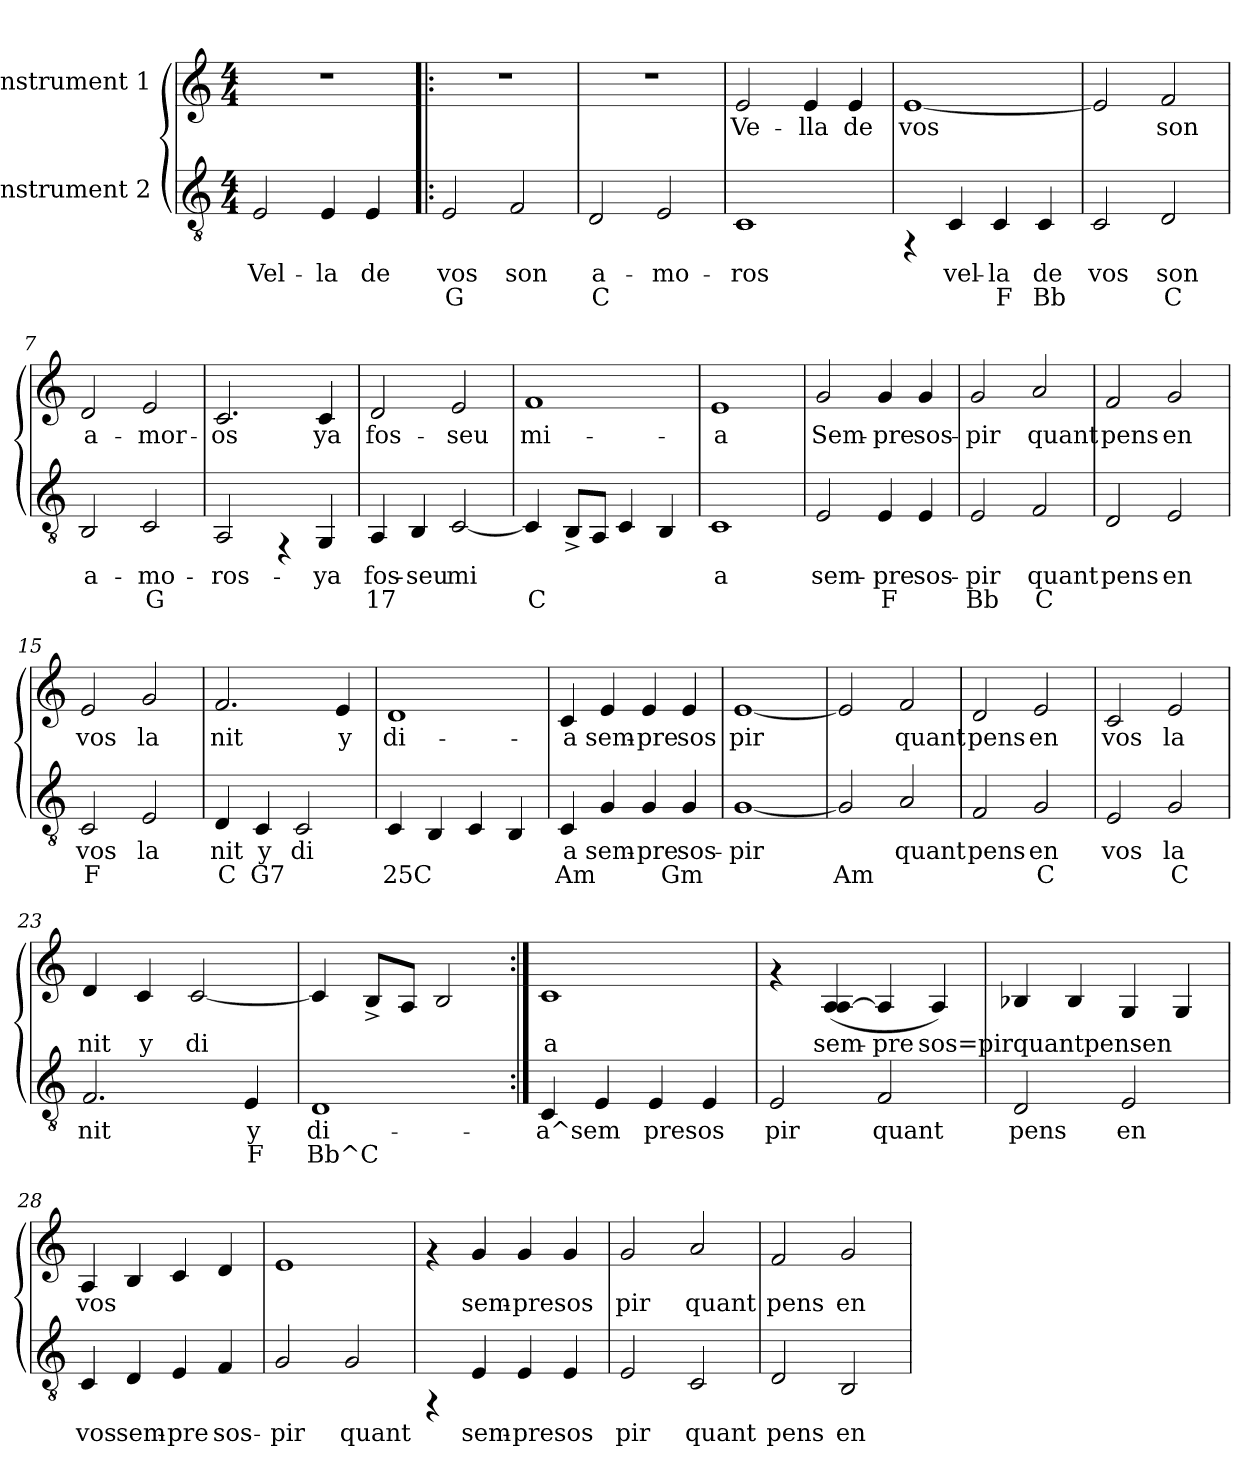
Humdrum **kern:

**kern	**text	**text	**kern	**text
*part2	*part2	*part2	*part1	*part1
*staff2	*staff2	*staff2	*staff1	*staff1
*I"Instrument 2	*	*	*I"Instrument 1	*
!!LO:PB:g=z
*stria5	*	*	*stria5	*
*clefGv2	*	*	*clefG2	*
*k[]	*	*	*k[]	*
*C:	*	*	*C:	*
*M4/4	*	*	*M4/4	*
=1	=1	=1	=1	=1
!	!LO:LY:b:cj	!	!	!
2E/	Vel-	.	1r	.
!	!LO:LY:b:cj	!	!	!
4E/	-la	.	.	.
!	!LO:LY:b:cj	!	!	!
4E/	de	.	.	.
=2!|:	=2!|:	=2!|:	=2!|:	=2!|:
!	!LO:LY:b:cj	!LO:LY:b:cj	!	!
2E/	vos	G	1r	.
!	!LO:LY:b:cj	!LO:LY:b:cj	!	!
2F/	son	.	.	.
=3	=3	=3	=3	=3
!	!LO:LY:b:cj	!LO:LY:b:cj	!	!
2D/	a-	-C	1r	.
!	!LO:LY:b:cj	!LO:LY:b:cj	!	!
2E/	mo-	-	.	.
=4	=4	=4	=4	=4
!	!LO:LY:b:cj	!	!	!LO:LY:b:cj
1C	ros	.	2e/	Ve-
!	!	!	!	!LO:LY:b:cj
.	.	.	4e/	-lla
!	!	!	!	!LO:LY:b:cj
.	.	.	4e/	de
=5	=5	=5	=5	=5
!	!	!	!	!LO:LY:b:cj
4rFF	.	.	[<1e	vos
!	!LO:LY:b:cj	!LO:LY:b:cj	!	!
4C/	vel-	-	.	.
!	!LO:LY:b:cj	!LO:LY:b:cj	!	!
4C/	la	F	.	.
!	!LO:LY:b:cj	!LO:LY:b:cj	!	!
4C/	de	Bb	.	.
=6	=6	=6	=6	=6
!	!LO:LY:b:cj	!LO:LY:b:cj	!	!LO:LY:b:cj
2C/	vos	.	2e/]	.
!	!LO:LY:b:cj	!LO:LY:b:cj	!	!LO:LY:b:cj
2D/	son	C	2f/	son
=7	=7	=7	=7	=7
!	!LO:LY:b:cj	!LO:LY:b:cj	!	!LO:LY:b:cj
2BB/	a-	--	2d/	a-
!	!LO:LY:b:cj	!LO:LY:b:cj	!	!LO:LY:b:cj
2C/	-mo-	-G	2e/	-mor-
=8	=8	=8	=8	=8
!	!LO:LY:b:cj	!	!	!LO:LY:b:cj
2AA/	ros-	.	2.c/	-os
4rFF	.	.	.	.
!	!LO:LY:b:cj	!	!	!LO:LY:b:cj
4GG/	-ya	.	4c/	ya
!!LO:LB:g=z
=9	=9	=9	=9	=9
!	!LO:LY:b:cj	!LO:LY:b:cj	!	!LO:LY:b:cj
4AA/	fos-	-17	2d/	fos-
!	!LO:LY:b:cj	!LO:LY:b:cj	!	!
4BB/	seu	.	.	.
!	!LO:LY:b:cj	!LO:LY:b:cj	!	!LO:LY:b:cj
[<2C/	mi-	-	2e/	-seu
=10	=10	=10	=10	=10
!	!LO:LY:b:cj	!LO:LY:b:cj	!	!LO:LY:b:cj
4C/]	-	-C	1f	mi-
!	!LO:LY:b:cj	!LO:LY:b:cj	!	!
8BB^>/L	-	-	.	.
!	!LO:LY:b:cj	!LO:LY:b:cj	!	!
8AA/J	-	-	.	.
!	!LO:LY:b:cj	!LO:LY:b:cj	!	!
4C/	-	-	.	.
!	!LO:LY:b:cj	!LO:LY:b:cj	!	!
4BB/	-	-	.	.
=11	=11	=11	=11	=11
!	!LO:LY:b:cj	!	!	!LO:LY:b:cj
1C	a	.	1e	-a
=12	=12	=12	=12	=12
!	!LO:LY:b:cj	!LO:LY:b:cj	!	!LO:LY:b:cj
2E/	sem-	-	2g/	Sem-
!	!LO:LY:b:cj	!LO:LY:b:cj	!	!LO:LY:b:cj
4E/	pre	F	4g/	-pre
!	!LO:LY:b:cj	!LO:LY:b:cj	!	!LO:LY:b:cj
4E/	sos-	-	4g/	sos-
=13	=13	=13	=13	=13
!	!LO:LY:b:cj	!LO:LY:b:cj	!	!LO:LY:b:cj
2E/	pir	Bb	2g/	-pir
!	!LO:LY:b:cj	!LO:LY:b:cj	!	!LO:LY:b:cj
2F/	quant	C	2a/	quant
=14	=14	=14	=14	=14
!	!LO:LY:b:cj	!	!	!LO:LY:b:cj
2D/	pens	.	2f/	pens
!	!LO:LY:b:cj	!	!	!LO:LY:b:cj
2E/	en	.	2g/	en
=15	=15	=15	=15	=15
!	!LO:LY:b:cj	!LO:LY:b:cj	!	!LO:LY:b:cj
2C/	vos	F	2e/	vos
!	!LO:LY:b:cj	!LO:LY:b:cj	!	!LO:LY:b:cj
2E/	la	.	2g/	la
=16	=16	=16	=16	=16
!	!LO:LY:b:cj	!LO:LY:b:cj	!	!LO:LY:b:cj
4D/	nit	C	2.f/	nit
!	!LO:LY:b:cj	!LO:LY:b:cj	!	!
4C/	y	G7	.	.
!	!LO:LY:b:cj	!LO:LY:b:cj	!	!
2C/	di	.	.	.
!	!	!	!	!LO:LY:b:cj
.	.	.	4e/	y
!!LO:LB:g=z
=17	=17	=17	=17	=17
!	!LO:LY:b:cj	!LO:LY:b:cj	!	!LO:LY:b:cj
4C/	.	25C	1d	di-
!	!LO:LY:b:cj	!LO:LY:b:cj	!	!
4BB/	.	.	.	.
!	!LO:LY:b:cj	!LO:LY:b:cj	!	!
4C/	.	.	.	.
!	!LO:LY:b:cj	!LO:LY:b:cj	!	!
4BB/	.	.	.	.
=18	=18	=18	=18	=18
!	!LO:LY:b:cj	!LO:LY:b:cj	!	!LO:LY:b:cj
4C/	a	Am	4c/	-a
!	!LO:LY:b:cj	!LO:LY:b:cj	!	!LO:LY:b:cj
4G/	sem-	--	4e/	sem-
!	!LO:LY:b:cj	!LO:LY:b:cj	!	!LO:LY:b:cj
4G/	-pre	-	4e/	-pre
!	!LO:LY:b:cj	!LO:LY:b:cj	!	!LO:LY:b:cj
4G/	-sos-	-Gm	4e/	sos
=19	=19	=19	=19	=19
!	!LO:LY:b:cj	!	!	!LO:LY:b:cj
[<1G	pir	.	[<1e	pir
=20	=20	=20	=20	=20
!	!LO:LY:b:cj	!LO:LY:b:cj	!	!LO:LY:b:cj
2G/]	.	Am	2e/]	.
!	!LO:LY:b:cj	!LO:LY:b:cj	!	!LO:LY:b:cj
2A/	quant	.	2f/	quant
=21	=21	=21	=21	=21
!	!LO:LY:b:cj	!LO:LY:b:cj	!	!LO:LY:b:cj
2F/	pens	.	2d/	pens
!	!LO:LY:b:cj	!LO:LY:b:cj	!	!LO:LY:b:cj
2G/	en	C	2e/	en
=22	=22	=22	=22	=22
!	!LO:LY:b:cj	!LO:LY:b:cj	!	!LO:LY:b:cj
2E/	vos	.	2c/	vos
!	!LO:LY:b:cj	!LO:LY:b:cj	!	!LO:LY:b:cj
2G/	la	C	2e/	la
=23	=23	=23	=23	=23
!	!LO:LY:b:cj	!LO:LY:b:cj	!	!LO:LY:b:cj
2.F/	nit	.	4d/	nit
!	!	!	!	!LO:LY:b:cj
.	.	.	4c/	y
!	!	!	!	!LO:LY:b:cj
.	.	.	[<2c/	di-
!	!LO:LY:b:cj	!LO:LY:b:cj	!	!
4E/	y	F	.	.
=24	=24	=24	=24	=24
!	!LO:LY:b:cj	!LO:LY:b:cj	!	!LO:LY:b:cj
1D	di-	-Bb^C	4c/]	--
!	!	!	!	!LO:LY:b:cj
.	.	.	8B^>/L	--
!	!	!	!	!LO:LY:b:cj
.	.	.	8A/J	--
!	!	!	!	!LO:LY:b:cj
.	.	.	2B/	--
!!LO:LB:g=z
=25:|!	=25:|!	=25:|!	=25:|!	=25:|!
!	!LO:LY:b:cj	!	!	!LO:LY:b:cj
4C/	a^sem	.	1c	-a
!	!LO:LY:b:cj	!	!	!
4E/	.	.	.	.
!	!LO:LY:b:cj	!	!	!
4E/	presos-	.	.	.
!	!LO:LY:b:cj	!	!	!
4E/	--	.	.	.
=26	=26	=26	=26	=26
!	!LO:LY:b:cj	!	!	!
2E/	-pir	.	4rf	.
!	!	!	!	!LO:LY:b:cj
.	.	.	(<4A/ [>4A/	sem-
!	!LO:LY:b:cj	!	!	!LO:LY:b:cj
2F/	quant	.	4A/]	-pre
!	!	!	!	!LO:LY:b:cj
.	.	.	4A/)	sos=pirquantpensen
=27	=27	=27	=27	=27
!	!LO:LY:b:cj	!	!	!LO:LY:b:cj
2D/	pens	.	4B-X/	.
!	!	!	!	!LO:LY:b:cj
.	.	.	4B-/	.
!	!LO:LY:b:cj	!	!	!LO:LY:b:cj
2E/	en	.	4G/	.
!	!	!	!	!LO:LY:b:cj
.	.	.	4G/	.
=28	=28	=28	=28	=28
!	!LO:LY:b:cj	!	!	!LO:LY:b:cj
4C/	vos	.	4A/	vos
!	!LO:LY:b:cj	!	!	!LO:LY:b:cj
4D/	sem-	.	4B/	.
!	!LO:LY:b:cj	!	!	!LO:LY:b:cj
4E/	-pre	.	4c/	.
!	!LO:LY:b:cj	!	!	!LO:LY:b:cj
4F/	sos-	.	4d/	.
=29	=29	=29	=29	=29
!	!LO:LY:b:cj	!	!	!LO:LY:b:cj
2G/	-pir	.	1e	.
!	!LO:LY:b:cj	!	!	!
2G/	quant	.	.	.
=30	=30	=30	=30	=30
4rFF	.	.	4rf	.
!	!LO:LY:b:cj	!	!	!LO:LY:b:cj
4E/	sem-	.	4g/	sem-
!	!LO:LY:b:cj	!	!	!LO:LY:b:cj
4E/	-presos-	.	4g/	-presos-
!	!LO:LY:b:cj	!	!	!LO:LY:b:cj
4E/	--	.	4g/	--
=31	=31	=31	=31	=31
!	!LO:LY:b:cj	!	!	!LO:LY:b:cj
2E/	-pir	.	2g/	-pir
!	!LO:LY:b:cj	!	!	!LO:LY:b:cj
2C/	quant	.	2a/	quant
=32	=32	=32	=32	=32
!	!LO:LY:b:cj	!	!	!LO:LY:b:cj
2D/	pens	.	2f/	pens
!	!LO:LY:b:cj	!	!	!LO:LY:b:cj
2BB/	en	.	2g/	en
=	=	=	=	=
*-	*-	*-	*-	*-
